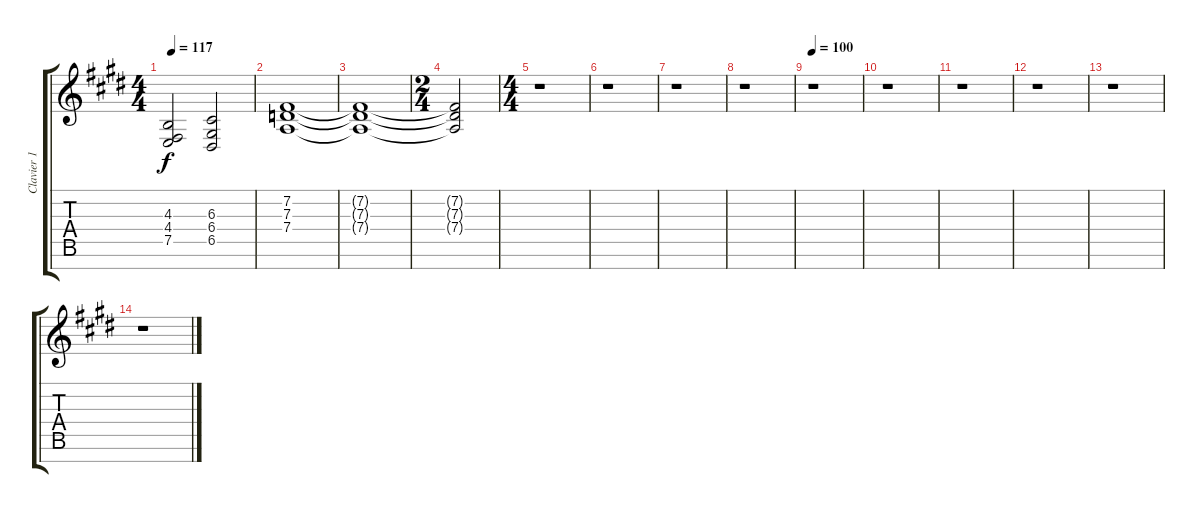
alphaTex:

\track ("Clavier 1" "Clavier 1") {instrument churchorgan}
\staff {score tabs}
\tuning (E4 B3 G3 D3 A2 E2 B1) {hide}
\ts (4 4)
\tempo 117
\clef g2
\ks e
(4.3 4.4 7.5).2{dy f} (6.3 6.4 6.5).2 |
(7.2 7.3 7.4).1 |
(7.2{t} 7.3{t} 7.4{t}).1 |
\ts (2 4)
(7.2{t} 7.3{t} 7.4{t}).2 |
\ts (4 4)
r.1 |
r.1 |
r.1 |
r.1 |
\tempo 100
r.1 |
r.1 |
r.1 |
r.1 |
r.1 |
r.1
